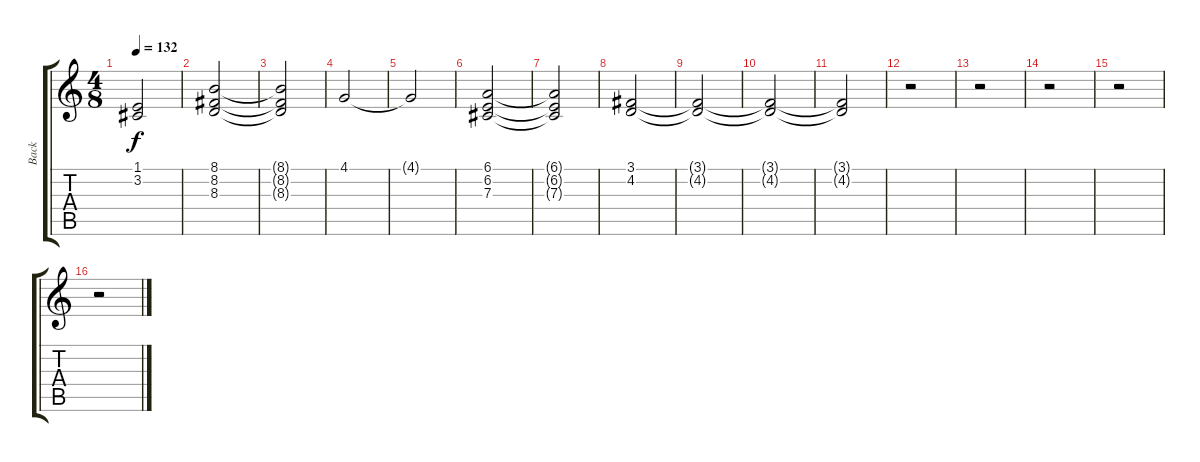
\track ("Back" "Back") {instrument altosax}
\staff {score tabs}
\tuning (Eb4 Bb3 Gb3 Db3 Ab2 Eb2) {hide}
\ts (4 8)
\tempo 132
\clef g2
\ks c
(1.1{t} 3.2{t}).2{dy f} |
(8.1 8.2 8.3).2 |
(8.1{t} 8.2{t} 8.3{t}).2 |
4.1.2 |
4.1{t}.2 |
(6.1 6.2 7.3).2 |
(6.1{t} 6.2{t} 7.3{t}).2 |
(3.1 4.2).2 |
(3.1{t} 4.2{t}).2 |
(3.1{t} 4.2{t}).2 |
(3.1{t} 4.2{t}).2 |
r.2 |
r.2 |
r.2 |
r.2 |
r.2
